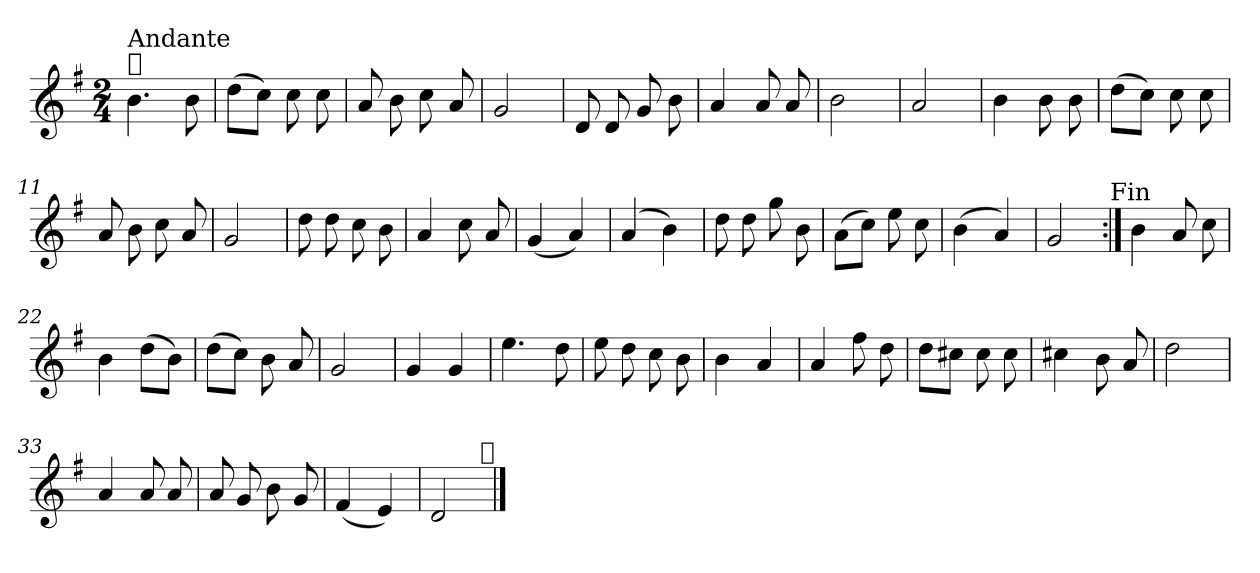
**kern
*part1
*staff1
*clefG2
*k[f#]
*G:
*M2/4
=1
!LO:TX:a:t=𝄋
!LO:TX:a:t=Andante
4.b\
8b\
=2
(>8dd\L
8cc\J)
8cc\
8cc\
=3
8a/
8b\
8cc\
8a/
=4
2g/
=5
8d/
8d/
8g/
8b\
=6
4a/
8a/
8a/
=7
2b\
=8
2a/
=9
4b\
8b\
8b\
!!LO:LB:g=z
=10
(>8dd\L
8cc\J)
8cc\
8cc\
=11
8a/
8b\
8cc\
8a/
=12
2g/
=13
8dd\
8dd\
8cc\
8b\
=14
4a/
8cc\
8a/
=15
(<4g/
4a/)
=16
(>4a/
4b\)
=17
8dd\
8dd\
8gg\
8b\
=18
(>8a\L
8cc\J)
8ee\
8cc\
=19
(>4b\
4a/)
!!LO:LB:g=z
=20
2g/
!LO:TX:a:t=Fin
=21:|!
4b\
8a/
8cc\
=22
4b\
(>8dd\L
8b\J)
=23
(>8dd\L
8cc\J)
8b\
8a/
=24
2g/
=25
4g/
4g/
=26
4.ee\
8dd\
=27
8ee\
8dd\
8cc\
8b\
=28
4b\
4a/
=29
4a/
8ff#\
8dd\
!!LO:LB:g=z
=30
8dd\L
8cc#X\J
8cc#\
8cc#\
=31
4cc#X\
8b\
8a/
!!LO:LB:g=z
=32
2dd\
!!LO:LB:g=z
=33
4a/
8a/
8a/
=34
8a/
8g/
8b\
8g/
=35
(<4f#/
4e/)
=36
2d/
!LO:TX:a:t=𝄋
==
*-
